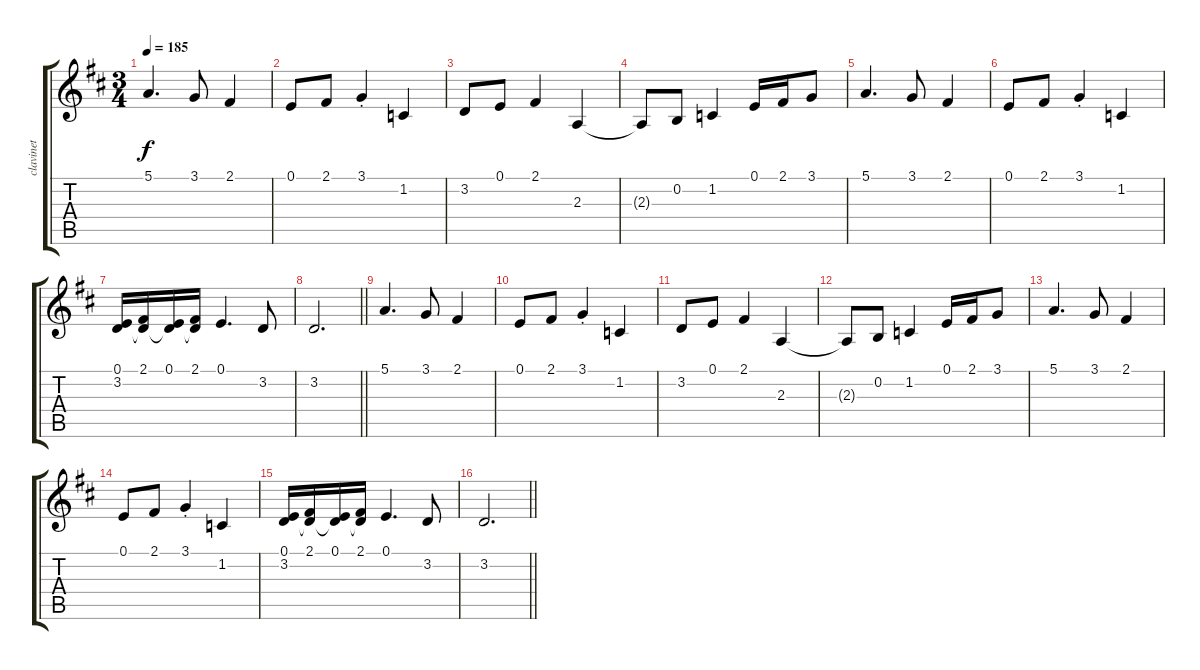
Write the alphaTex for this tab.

\track ("clavinet" "clavinet") {instrument clavinet}
\staff {score tabs}
\tuning (E4 B3 G3 D3 A2 E2) {hide}
\ts (3 4)
\tempo 185
\clef g2
\ks d
5.1.4{d dy f} 3.1.8 2.1.4 |
0.1.8 2.1.8 3.1{st}.4 1.2.4 |
3.2.8 0.1.8 2.1.4 2.3.4 |
2.3{t}.8 0.2.8 1.2.4 0.1.16 2.1.16 3.1.8 |
5.1.4{d} 3.1.8 2.1.4 |
0.1.8 2.1.8 3.1{st}.4 1.2.4 |
(0.1 3.2).16 (2.1 3.2{t}).16 (0.1 3.2{t}).16 (2.1 3.2{t}).16 0.1.4{d} 3.2.8 |
\barLineRight lightlight
3.2.2{d} |
5.1.4{d} 3.1.8 2.1.4 |
0.1.8 2.1.8 3.1{st}.4 1.2.4 |
3.2.8 0.1.8 2.1.4 2.3.4 |
2.3{t}.8 0.2.8 1.2.4 0.1.16 2.1.16 3.1.8 |
5.1.4{d} 3.1.8 2.1.4 |
0.1.8 2.1.8 3.1{st}.4 1.2.4 |
(0.1 3.2).16 (2.1 3.2{t}).16 (0.1 3.2{t}).16 (2.1 3.2{t}).16 0.1.4{d} 3.2.8 |
\barLineRight lightlight
3.2.2{d}
